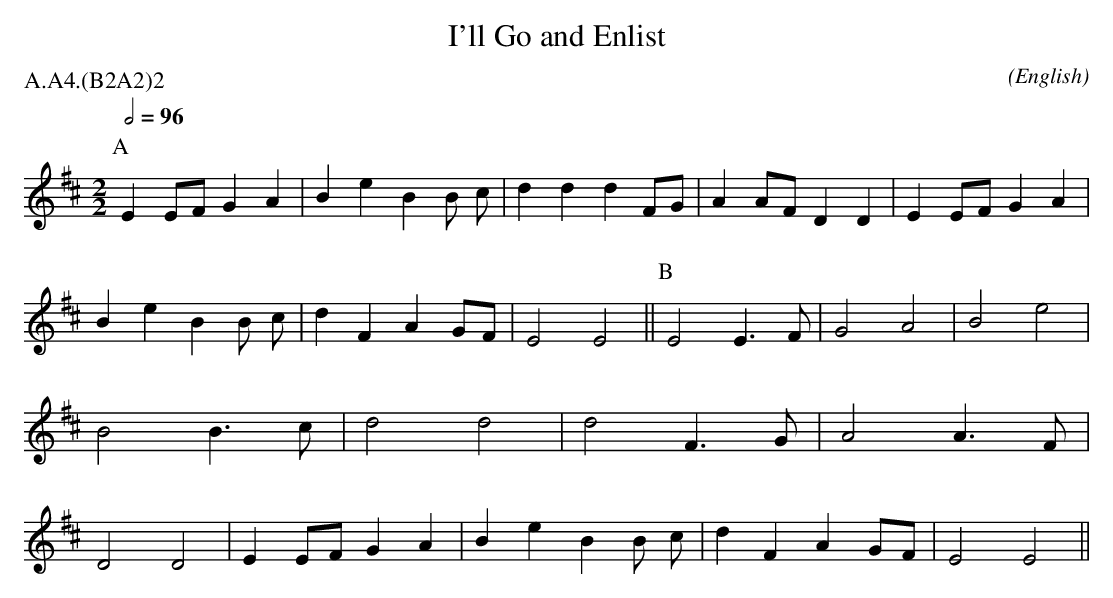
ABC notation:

X:1
T:I'll Go and Enlist
M:2/2
C:
O:English
P:A.A4.(B2A2)2
K:EDor
Q:1/2=96
P:A
E2 EF G2 A2 | B2 e2 B2 B c | d2 d2 d2 FG | A2 AF D2 D2 |\
E2 EF G2 A2 | B2 e2 B2 B c | d2 F2 A2 GF | E4    E4    ||\
P:B
E4    E3 F  | G4    A4     | B4    e4    | B4    B3  c |\
d4    d4    | d4    F3 G   | A4    A3 F  | D4    D4    |\
E2 EF G2 A2 | B2 e2 B2 B c | d2 F2 A2 GF | E4    E4    ||
